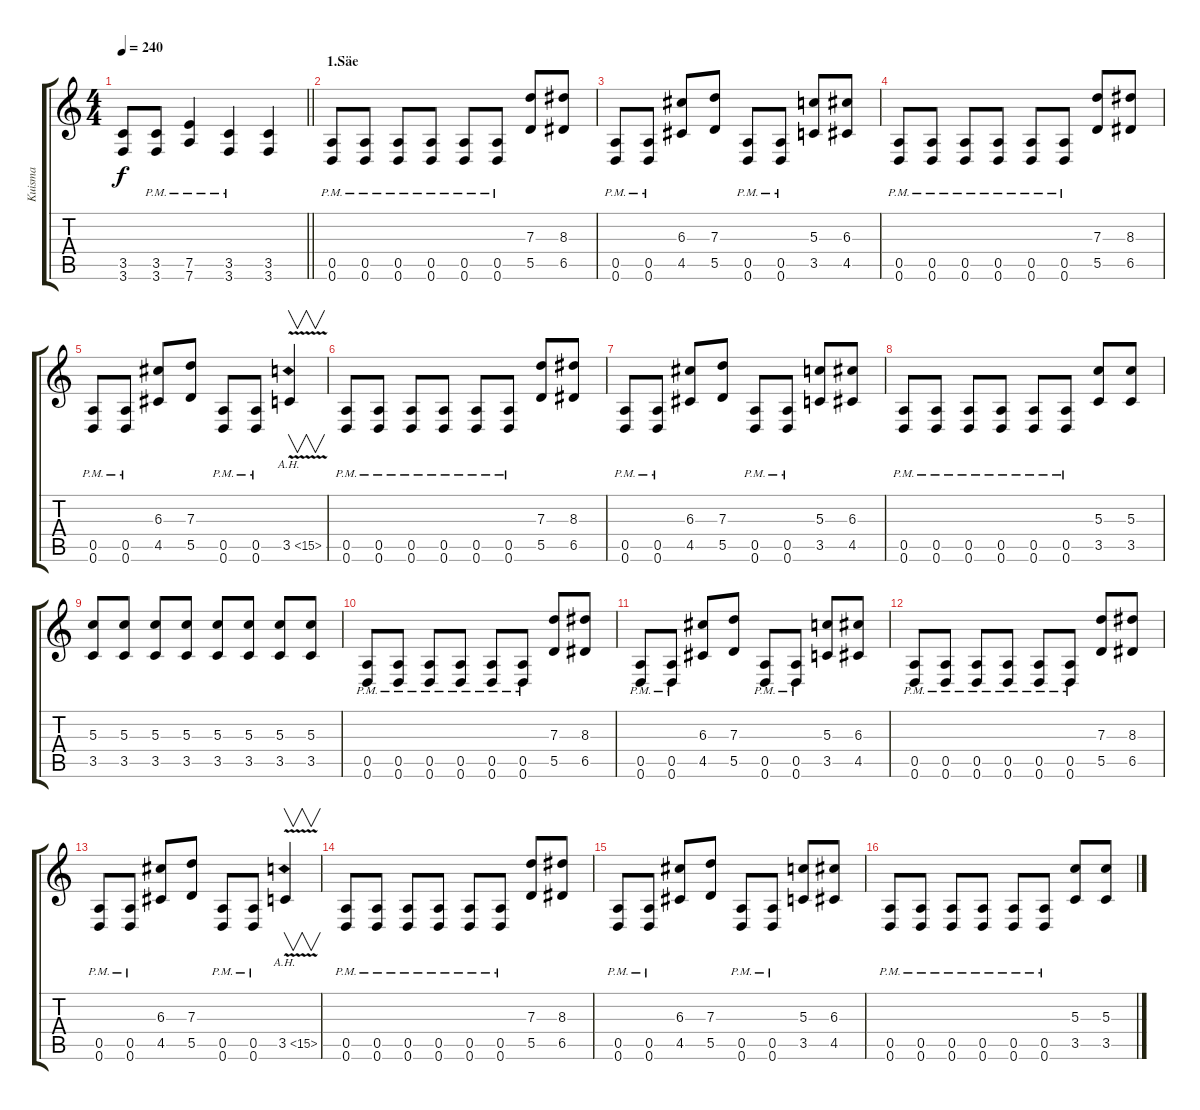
\track ("Kuisma" "Kuisma") {instrument distortionguitar}
\staff {score tabs}
\tuning (E4 B3 G3 D3 A2 D2) {hide}
\ts (4 4)
\tempo 240
\clef g2
\barLineRight lightlight
\ks c
(3.5{t} 3.6{t}).8{dy f} (3.5{pm} 3.6{pm}).8 (7.5{pm} 7.6{pm}).4 (3.5{pm} 3.6{pm}).4 (3.5 3.6).4 |
\section ("" "1.Säe")
(0.5{pm} 0.6{pm}).8 (0.5{pm} 0.6{pm}).8 (0.5{pm} 0.6{pm}).8 (0.5{pm} 0.6{pm}).8 (0.5{pm} 0.6{pm}).8 (0.5{pm} 0.6{pm}).8 (7.3 5.5).8 (8.3 6.5).8 |
(0.5{pm} 0.6{pm}).8 (0.5{pm} 0.6{pm}).8 (6.3 4.5).8 (7.3 5.5).8 (0.5{pm} 0.6{pm}).8 (0.5{pm} 0.6{pm}).8 (5.3 3.5).8 (6.3 4.5).8 |
(0.5{pm} 0.6{pm}).8 (0.5{pm} 0.6{pm}).8 (0.5{pm} 0.6{pm}).8 (0.5{pm} 0.6{pm}).8 (0.5{pm} 0.6{pm}).8 (0.5{pm} 0.6{pm}).8 (7.3 5.5).8 (8.3 6.5).8 |
(0.5{pm} 0.6{pm}).8 (0.5{pm} 0.6{pm}).8 (6.3 4.5).8 (7.3 5.5).8 (0.5{pm} 0.6{pm}).8 (0.5{pm} 0.6{pm}).8 3.5{ah 12 v}.4{v instrument guitarharmonics} |
(0.5{pm} 0.6{pm}).8{instrument distortionguitar} (0.5{pm} 0.6{pm}).8 (0.5{pm} 0.6{pm}).8 (0.5{pm} 0.6{pm}).8 (0.5{pm} 0.6{pm}).8 (0.5{pm} 0.6{pm}).8 (7.3 5.5).8 (8.3 6.5).8 |
(0.5{pm} 0.6{pm}).8 (0.5{pm} 0.6{pm}).8 (6.3 4.5).8 (7.3 5.5).8 (0.5{pm} 0.6{pm}).8 (0.5{pm} 0.6{pm}).8 (5.3 3.5).8 (6.3 4.5).8 |
(0.5{pm} 0.6{pm}).8 (0.5{pm} 0.6{pm}).8 (0.5{pm} 0.6{pm}).8 (0.5{pm} 0.6{pm}).8 (0.5{pm} 0.6{pm}).8 (0.5{pm} 0.6{pm}).8 (5.3 3.5).8 (5.3 3.5).8 |
(5.3 3.5).8 (5.3 3.5).8 (5.3 3.5).8 (5.3 3.5).8 (5.3 3.5).8 (5.3 3.5).8 (5.3 3.5).8 (5.3 3.5).8 |
(0.5{pm} 0.6{pm}).8 (0.5{pm} 0.6{pm}).8 (0.5{pm} 0.6{pm}).8 (0.5{pm} 0.6{pm}).8 (0.5{pm} 0.6{pm}).8 (0.5{pm} 0.6{pm}).8 (7.3 5.5).8 (8.3 6.5).8 |
(0.5{pm} 0.6{pm}).8 (0.5{pm} 0.6{pm}).8 (6.3 4.5).8 (7.3 5.5).8 (0.5{pm} 0.6{pm}).8 (0.5{pm} 0.6{pm}).8 (5.3 3.5).8 (6.3 4.5).8 |
(0.5{pm} 0.6{pm}).8 (0.5{pm} 0.6{pm}).8 (0.5{pm} 0.6{pm}).8 (0.5{pm} 0.6{pm}).8 (0.5{pm} 0.6{pm}).8 (0.5{pm} 0.6{pm}).8 (7.3 5.5).8 (8.3 6.5).8 |
(0.5{pm} 0.6{pm}).8 (0.5{pm} 0.6{pm}).8 (6.3 4.5).8 (7.3 5.5).8 (0.5{pm} 0.6{pm}).8 (0.5{pm} 0.6{pm}).8 3.5{ah 12 v}.4{v instrument guitarharmonics} |
(0.5{pm} 0.6{pm}).8{instrument distortionguitar} (0.5{pm} 0.6{pm}).8 (0.5{pm} 0.6{pm}).8 (0.5{pm} 0.6{pm}).8 (0.5{pm} 0.6{pm}).8 (0.5{pm} 0.6{pm}).8 (7.3 5.5).8 (8.3 6.5).8 |
(0.5{pm} 0.6{pm}).8 (0.5{pm} 0.6{pm}).8 (6.3 4.5).8 (7.3 5.5).8 (0.5{pm} 0.6{pm}).8 (0.5{pm} 0.6{pm}).8 (5.3 3.5).8 (6.3 4.5).8 |
(0.5{pm} 0.6{pm}).8 (0.5{pm} 0.6{pm}).8 (0.5{pm} 0.6{pm}).8 (0.5{pm} 0.6{pm}).8 (0.5{pm} 0.6{pm}).8 (0.5{pm} 0.6{pm}).8 (5.3 3.5).8 (5.3 3.5).8
